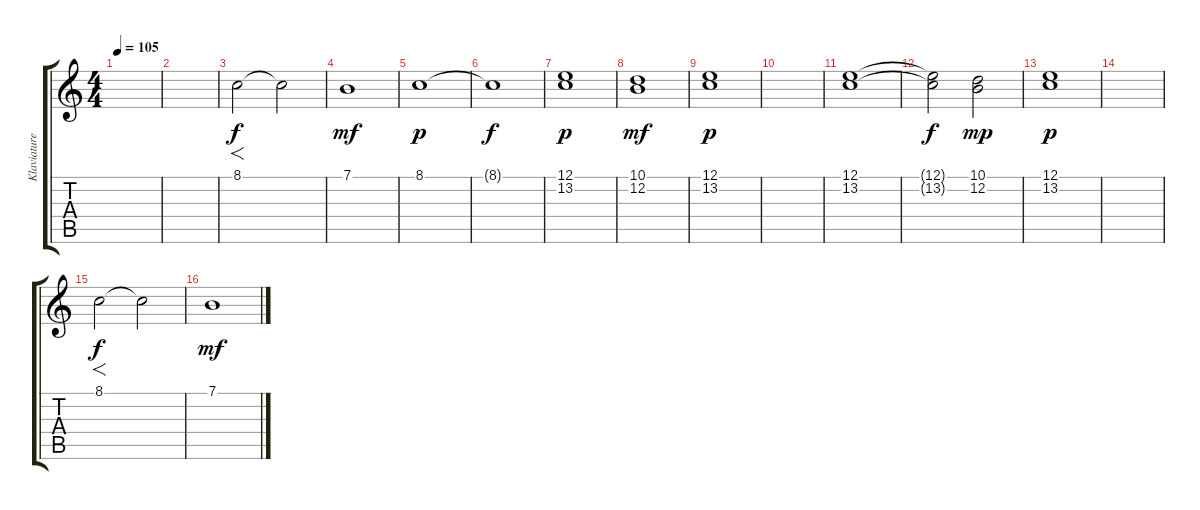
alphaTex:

\track ("Klaviature" "Klaviature") {instrument accordion}
\staff {score tabs}
\tuning (E4 B3 G3 D3 A2 E2) {hide}
\ts (4 4)
\tempo 105
\clef g2
\ks c
|
|
8.1.2{f dy f} 8.1{t}.2 |
7.1.1{dy mf} |
8.1.1{dy p} |
8.1{t}.1{dy f} |
(12.1 13.2).1{dy p} |
(10.1 12.2).1{dy mf} |
(12.1 13.2).1{dy p} |
|
(12.1 13.2).1 |
(12.1{t} 13.2{t}).2{dy f} (10.1 12.2).2{dy mp} |
(12.1 13.2).1{dy p} |
|
8.1.2{f dy f} 8.1{t}.2 |
7.1.1{dy mf}
